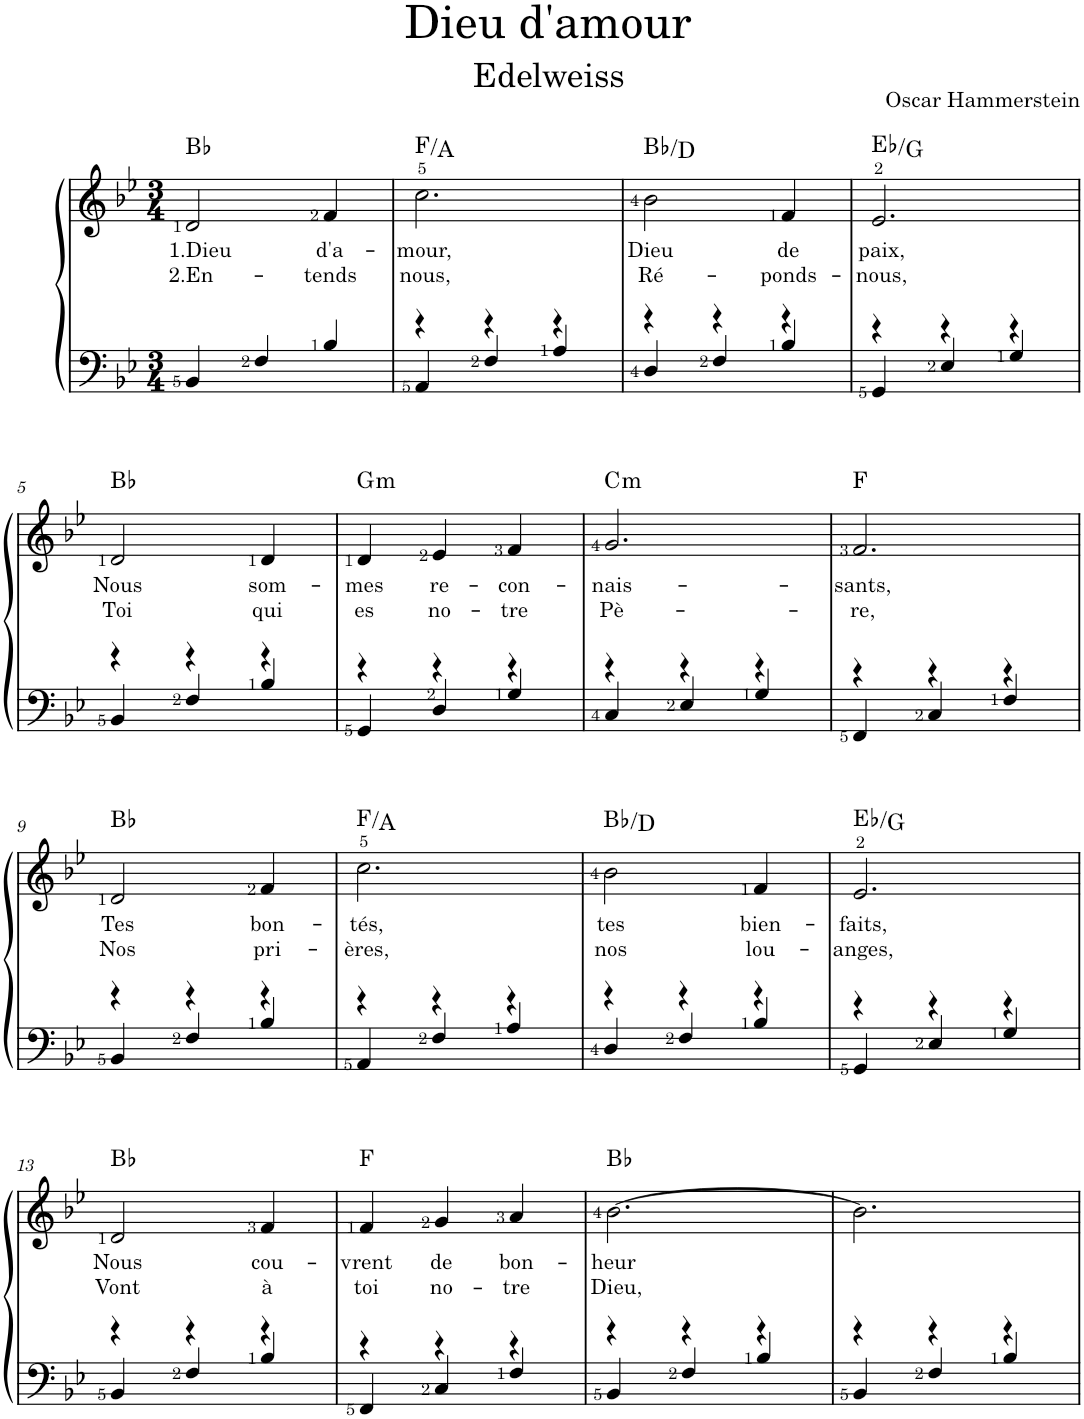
**kern	**kern	**text	**text	**harte
*part1	*part1	*part1	*part1	*part1
*staff2	*staff1	*staff1	*staff1	*
*I"Piano	*	*	*	*
*I'Pno.	*	*	*	*
*clefF4	*clefG2	*	*	*
*k[b-e-]	*k[b-e-]	*	*	*
*M3/4	*M3/4	*	*	*
=1	=1	=1	=1	=1
*^	*	*	*	*
!	!	!	!LO:LY:b	!LO:LY:b	!
4ryy	4BB-/	2d/	1.Dieu	2.En-	Bb:maj
4ryy	4F/	.	.	.	.
!	!	!	!LO:LY:b	!LO:LY:b	!
4ryy	4B-/	4f/	d'a-	-tends	.
=2	=2	=2	=2	=2	=2
!	!	!	!LO:LY:b	!LO:LY:b	!
4r	4AA/	2.cc\	-mour,	nous,	F:maj/3
4r	4F/	.	.	.	.
4r	4A/	.	.	.	.
=3	=3	=3	=3	=3	=3
!	!	!	!LO:LY:b	!LO:LY:b	!
4r	4D/	2b-\	Dieu	Ré-	Bb:maj/3
4r	4F/	.	.	.	.
!	!	!	!LO:LY:b	!LO:LY:b	!
4r	4B-/	4f/	de	-ponds-	.
=4	=4	=4	=4	=4	=4
!	!	!	!LO:LY:b	!LO:LY:b	!
4r	4GG/	2.e-/	paix,	-nous,	Eb:maj/3
4r	4E-/	.	.	.	.
4r	4G/	.	.	.	.
!!LO:LB:g=z
=5	=5	=5	=5	=5	=5
!	!	!	!LO:LY:b	!LO:LY:b	!
4r	4BB-/	2d/	Nous	Toi	Bb:maj
4r	4F/	.	.	.	.
!	!	!	!LO:LY:b	!LO:LY:b	!
4r	4B-/	4d/	som-	qui	.
=6	=6	=6	=6	=6	=6
!	!	!	!LO:LY:b	!LO:LY:b	!LO:H:kt=m
4r	4GG/	4d/	-mes	es	G:min
!	!	!	!LO:LY:b	!LO:LY:b	!
4r	4D/	4e-/	re-	no-	.
!	!	!	!LO:LY:b	!LO:LY:b	!
4r	4G/	4f/	-con-	-tre	.
=7	=7	=7	=7	=7	=7
!	!	!	!LO:LY:b	!LO:LY:b	!LO:H:kt=m
4r	4C/	2.g/	-nais-	Pè-	C:min
4r	4E-/	.	.	.	.
4r	4G/	.	.	.	.
=8	=8	=8	=8	=8	=8
!	!	!	!LO:LY:b	!LO:LY:b	!
4r	4FF/	2.f/	-sants,	-re,	F:maj
4r	4C/	.	.	.	.
4r	4F/	.	.	.	.
!!LO:LB:g=z
=9	=9	=9	=9	=9	=9
!	!	!	!LO:LY:b	!LO:LY:b	!
4r	4BB-/	2d/	Tes	Nos	Bb:maj
4r	4F/	.	.	.	.
!	!	!	!LO:LY:b	!LO:LY:b	!
4r	4B-/	4f/	bon-	pri-	.
=10	=10	=10	=10	=10	=10
!	!	!	!LO:LY:b	!LO:LY:b	!
4r	4AA/	2.cc\	-tés,	-ères,	F:maj/3
4r	4F/	.	.	.	.
4r	4A/	.	.	.	.
=11	=11	=11	=11	=11	=11
!	!	!	!LO:LY:b	!LO:LY:b	!
4r	4D/	2b-\	tes	nos	Bb:maj/3
4r	4F/	.	.	.	.
!	!	!	!LO:LY:b	!LO:LY:b	!
4r	4B-/	4f/	bien-	lou-	.
=12	=12	=12	=12	=12	=12
!	!	!	!LO:LY:b	!LO:LY:b	!
4r	4GG/	2.e-/	-faits,	-anges,	Eb:maj/3
4r	4E-/	.	.	.	.
4r	4G/	.	.	.	.
!!LO:LB:g=z
=13	=13	=13	=13	=13	=13
!	!	!	!LO:LY:b	!LO:LY:b	!
4r	4BB-/	2d/	Nous	Vont	Bb:maj
4r	4F/	.	.	.	.
!	!	!	!LO:LY:b	!LO:LY:b	!
4r	4B-/	4f/	cou-	à	.
=14	=14	=14	=14	=14	=14
!	!	!	!LO:LY:b	!LO:LY:b	!
4r	4FF/	4f/	-vrent	toi	F:maj
!	!	!	!LO:LY:b	!LO:LY:b	!
4r	4C/	4g/	de	no-	.
!	!	!	!LO:LY:b	!LO:LY:b	!
4r	4F/	4a/	bon-	-tre	.
=15	=15	=15	=15	=15	=15
!	!	!	!LO:LY:b	!LO:LY:b	!
4r	4BB-/	[2.b-\	-heur	Dieu,	Bb:maj
4r	4F/	.	.	.	.
4r	4B-/	.	.	.	.
=16	=16	=16	=16	=16	=16
4r	4BB-/	2.b-\]	.	.	.
4r	4F/	.	.	.	.
4r	4B-/	.	.	.	.
*v	*v	*	*	*	*
=	=	=	=	=
*-	*-	*-	*-	*-
